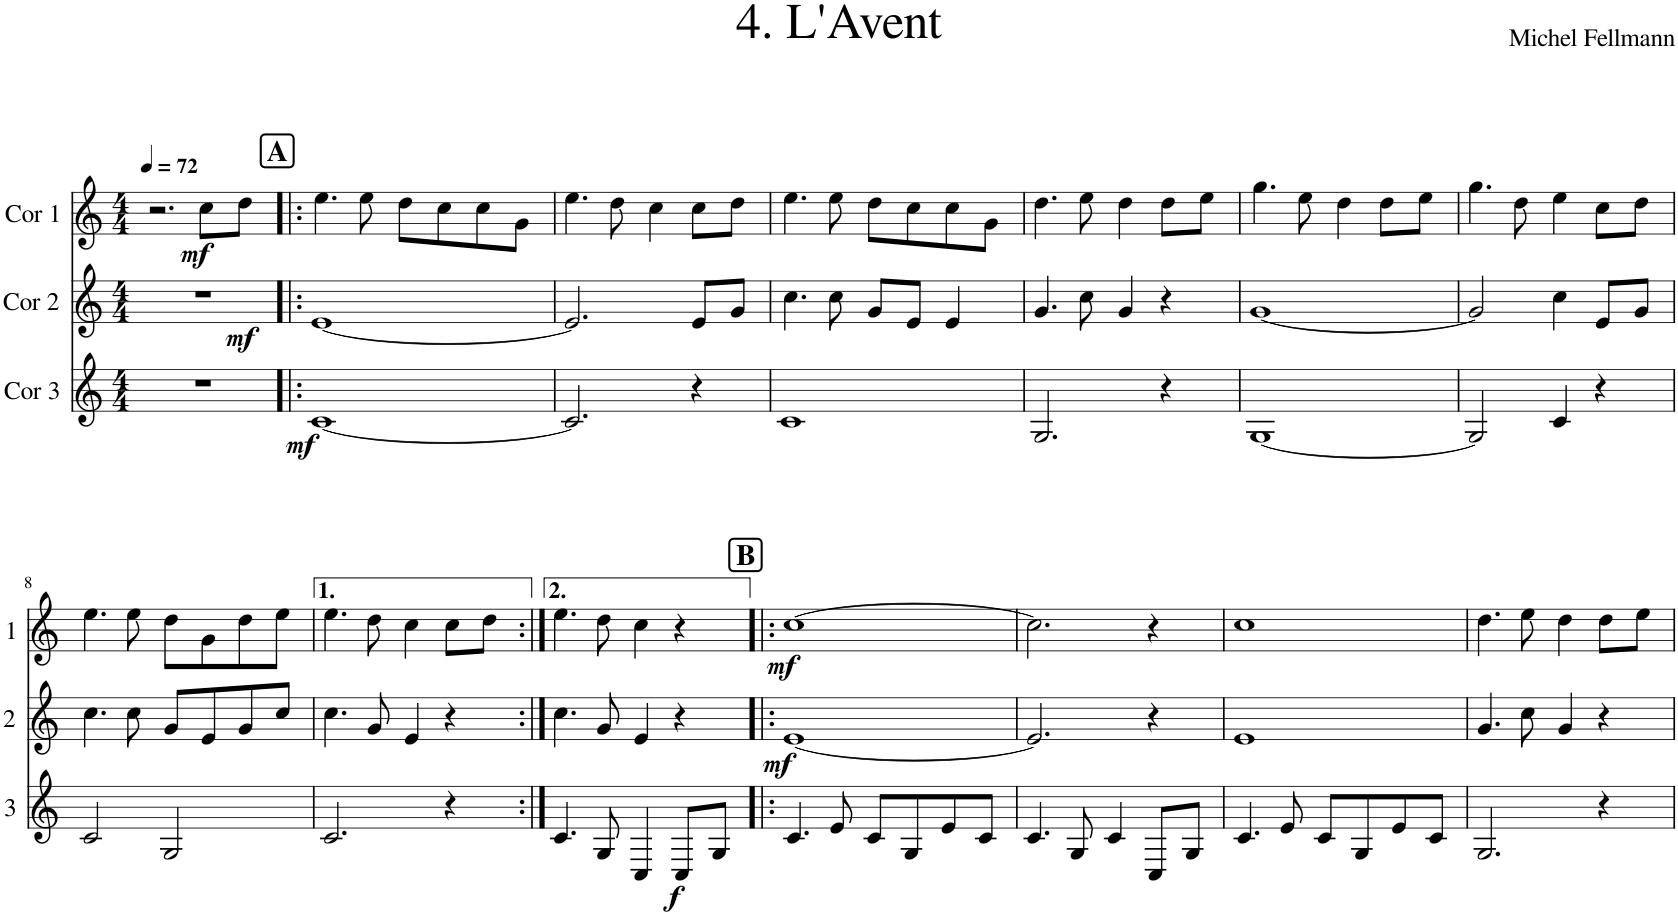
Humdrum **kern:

**kern	**dynam	**kern	**dynam	**kern	**dynam
*part3	*part3	*part2	*part2	*part1	*part1
*staff3	*staff3	*staff2	*staff2	*staff1	*staff1
*I"Cor 3	*	*I"Cor 2	*	*I"Cor 1	*
*clefG2	*	*clefG2	*	*clefG2	*
*Trd4c7	*	*Trd4c7	*	*Trd4c7	*
*k[]	*	*k[]	*	*k[]	*
*M4/4	*	*M4/4	*	*M4/4	*
=1	=1	=1	=1	=1	=1
!	!	!	!LO:DY:b	!	!
1r	.	1r	mf	2.r	.
*	*	*	*	*MM72	*
!	!	!	!	!	!LO:DY:b
.	.	.	.	8cc\L	mf
.	.	.	.	8dd\J	.
!!LO:REH:place=s1:a:B:cj:fs=14:t=A
=2!|:	=2!|:	=2!|:	=2!|:	=2!|:	=2!|:
!	!LO:DY:b	!	!	!	!
[1c	mf	[1e	.	4.ee\	.
.	.	.	.	8ee\	.
.	.	.	.	8dd\L	.
.	.	.	.	8cc\	.
.	.	.	.	8cc\	.
.	.	.	.	8g\J	.
=3	=3	=3	=3	=3	=3
2.c/]	.	2.e/]	.	4.ee\	.
.	.	.	.	8dd\	.
.	.	.	.	4cc\	.
4r	.	8e/L	.	8cc\L	.
.	.	8g/J	.	8dd\J	.
=4	=4	=4	=4	=4	=4
1c	.	4.cc\	.	4.ee\	.
.	.	8cc\	.	8ee\	.
.	.	8g/L	.	8dd\L	.
.	.	8e/J	.	8cc\	.
.	.	4e/	.	8cc\	.
.	.	.	.	8g\J	.
=5	=5	=5	=5	=5	=5
2.G/	.	4.g/	.	4.dd\	.
.	.	8cc\	.	8ee\	.
.	.	4g/	.	4dd\	.
4r	.	4r	.	8dd\L	.
.	.	.	.	8ee\J	.
=6	=6	=6	=6	=6	=6
[1G	.	[1g	.	4.gg\	.
.	.	.	.	8ee\	.
.	.	.	.	4dd\	.
.	.	.	.	8dd\L	.
.	.	.	.	8ee\J	.
=7	=7	=7	=7	=7	=7
2G/]	.	2g/]	.	4.gg\	.
.	.	.	.	8dd\	.
4c/	.	4cc\	.	4ee\	.
4r	.	8e/L	.	8cc\L	.
.	.	8g/J	.	8dd\J	.
!!LO:LB:g=z
=8	=8	=8	=8	=8	=8
2c/	.	4.cc\	.	4.ee\	.
.	.	8cc\	.	8ee\	.
2G/	.	8g/L	.	8dd\L	.
.	.	8e/	.	8g\	.
.	.	8g/	.	8dd\	.
.	.	8cc/J	.	8ee\J	.
=9	=9	=9	=9	=9	=9
2.c/	.	4.cc\	.	4.ee\	.
.	.	8g/	.	8dd\	.
.	.	4e/	.	4cc\	.
4r	.	4r	.	8cc\L	.
.	.	.	.	8dd\J	.
=10:|!	=10:|!	=10:|!	=10:|!	=10:|!	=10:|!
4.c/	.	4.cc\	.	4.ee\	.
8G/	.	8g/	.	8dd\	.
4C/	.	4e/	.	4cc\	.
!	!LO:DY:b	!	!	!	!
8C/L	f	4r	.	4r	.
8G/J	.	.	.	.	.
!!LO:REH:place=s1:a:B:cj:fs=14:t=B
=11!|:	=11!|:	=11!|:	=11!|:	=11!|:	=11!|:
!	!	!	!LO:DY:b	!	!LO:DY:b
4.c/	.	[1e	mf	[1cc	mf
8e/	.	.	.	.	.
8c/L	.	.	.	.	.
8G/	.	.	.	.	.
8e/	.	.	.	.	.
8c/J	.	.	.	.	.
=12	=12	=12	=12	=12	=12
4.c/	.	2.e/]	.	2.cc\]	.
8G/	.	.	.	.	.
4c/	.	.	.	.	.
8C/L	.	4r	.	4r	.
8G/J	.	.	.	.	.
=13	=13	=13	=13	=13	=13
4.c/	.	1e	.	1cc	.
8e/	.	.	.	.	.
8c/L	.	.	.	.	.
8G/	.	.	.	.	.
8e/	.	.	.	.	.
8c/J	.	.	.	.	.
=14	=14	=14	=14	=14	=14
2.G/	.	4.g/	.	4.dd\	.
.	.	8cc\	.	8ee\	.
.	.	4g/	.	4dd\	.
4r	.	4r	.	8dd\L	.
.	.	.	.	8ee\J	.
=	=	=	=	=	=
*-	*-	*-	*-	*-	*-
